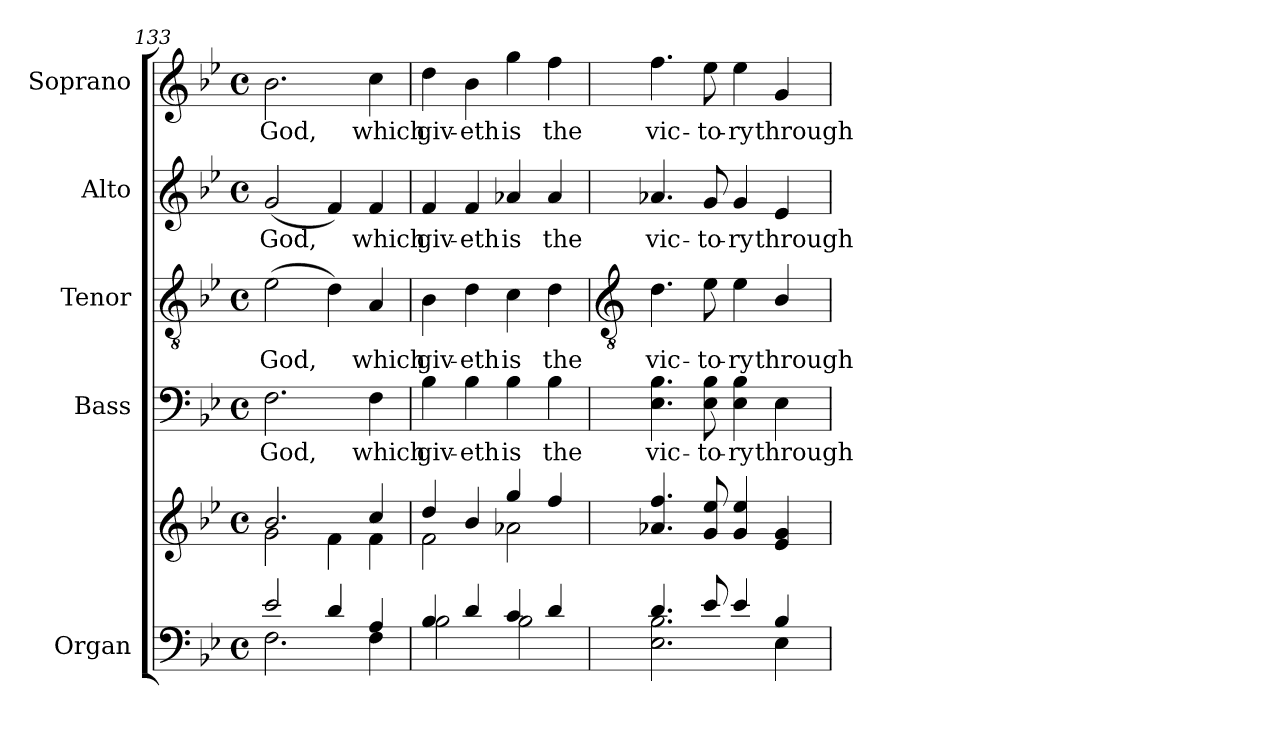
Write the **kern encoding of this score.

**kern	**kern	**kern	**text	**kern	**text	**kern	**text	**kern	**text
*part5	*part5	*part4	*part4	*part3	*part3	*part2	*part2	*part1	*part1
*staff6	*staff5	*staff4	*staff4	*staff3	*staff3	*staff2	*staff2	*staff1	*staff1
*I"Organ	*	*I"Bass	*	*I"Tenor	*	*I"Alto	*	*I"Soprano	*
*	*	*I'B	*	*I'T	*	*I'A	*	*I'S	*
*clefF4	*clefG2	*clefF4	*	*clefGv2	*	*clefG2	*	*clefG2	*
*k[b-e-]	*k[b-e-]	*k[b-e-]	*	*k[b-e-]	*	*k[b-e-]	*	*k[b-e-]	*
*B-:	*B-:	*B-:	*	*B-:	*	*B-:	*	*B-:	*
*M4/4	*M4/4	*M4/4	*	*M4/4	*	*M4/4	*	*M4/4	*
*met(c)	*met(c)	*met(c)	*	*met(c)	*	*met(c)	*	*met(c)	*
=133	=133	=133	=133	=133	=133	=133	=133	=133	=133
*^	*^	*	*	*	*	*	*	*	*
!	!	!	!	!	!LO:LY:b	!	!LO:LY:b	!	!LO:LY:b	!	!LO:LY:b
2e-/	2.F\	2.b-/	2g\	2.F	God,	(>2e-	God,	(<2g	God,	2.b-	God,
4d/	.	.	4f\	.	.	4d)	.	4f)	.	.	.
!	!	!	!	!	!LO:LY:b	!	!LO:LY:b	!	!LO:LY:b	!	!LO:LY:b
4A/	4F\	4cc/	4f\	4F	which	4A	which	4f	which	4cc	which
=134	=134	=134	=134	=134	=134	=134	=134	=134	=134	=134	=134
!	!	!	!	!	!LO:LY:b	!	!LO:LY:b	!	!LO:LY:b	!	!LO:LY:b
4B-/	2B-\	4dd/	2f\	4B-	giv-	4B-	giv-	4f	giv-	4dd	giv-
!	!	!	!	!	!LO:LY:b	!	!LO:LY:b	!	!LO:LY:b	!	!LO:LY:b
4d/	.	4b-/	.	4B-	-eth	4d	-eth	4f	-eth	4b-	-eth
!	!	!	!	!	!LO:LY:b	!	!LO:LY:b	!	!LO:LY:b	!	!LO:LY:b
4c/	2B-\	4gg/	2a-X\	4B-	is	4c	is	4a-X	is	4gg	is
!	!	!	!	!	!LO:LY:b	!	!LO:LY:b	!	!LO:LY:b	!	!LO:LY:b
4d/	.	4ff/	.	4B-	the	4d	the	4a-	the	4ff	the
!!LO:LB:g=z
=135	=135	=135	=135	=135	=135	=135	=135	=135	=135	=135	=135
*	*	*	*	*	*	*clefGv2	*	*	*	*	*
!	!	!	!	!	!LO:LY:b	!	!LO:LY:b	!	!LO:LY:b	!	!LO:LY:b
4.d/	2.E-\ 2.B-\	4.a-X 4.ff	1ryy	4.E- 4.B-	vic-	4.d	vic-	4.a-X	vic-	4.ff	vic-
!	!	!	!	!	!LO:LY:b	!	!LO:LY:b	!	!LO:LY:b	!	!LO:LY:b
8e-/	.	8g 8ee-	.	8E- 8B-	-to-	8e-	-to-	8g	-to-	8ee-	-to-
!	!	!	!	!	!LO:LY:b	!	!LO:LY:b	!	!LO:LY:b	!	!LO:LY:b
4e-/	.	4g 4ee-	.	4E- 4B-	-ry	4e-	-ry	4g	-ry	4ee-	-ry
!	!	!	!	!	!LO:LY:b	!	!LO:LY:b	!	!LO:LY:b	!	!LO:LY:b
4B-/	4E-\	4e- 4g	.	4E-	through	4B-/	through	4e-	through	4g	through
*v	*v	*	*	*	*	*	*	*	*	*	*
*	*v	*v	*	*	*	*	*	*	*	*
=	=	=	=	=	=	=	=	=	=
*-	*-	*-	*-	*-	*-	*-	*-	*-	*-
